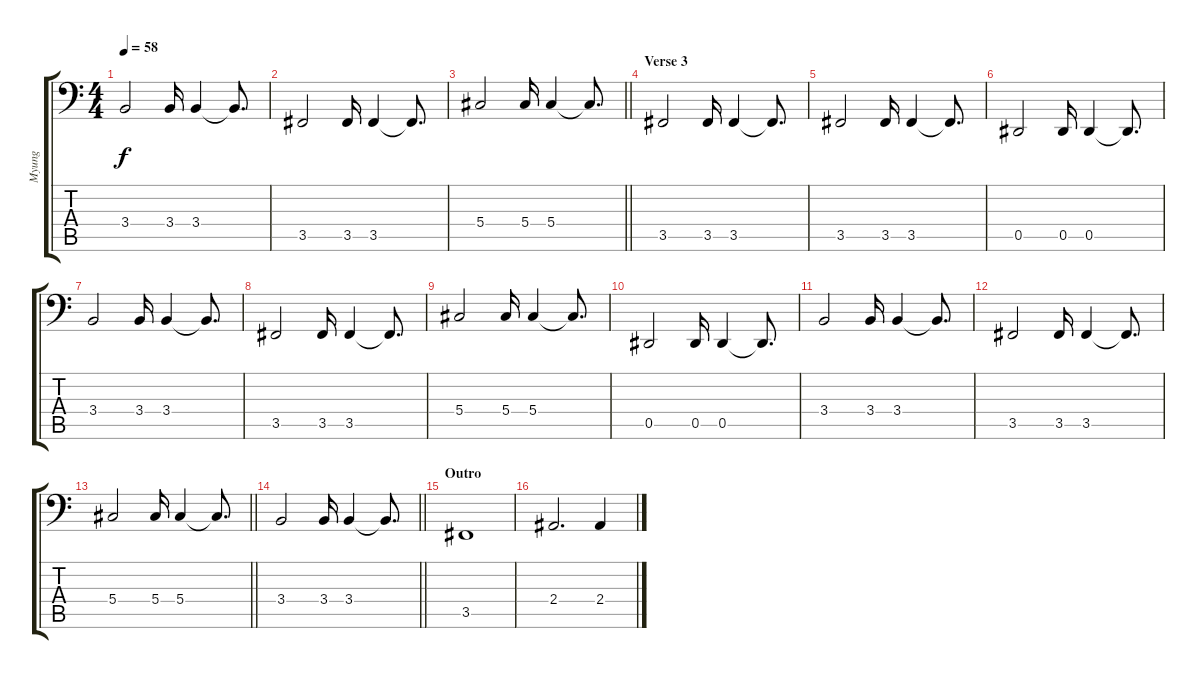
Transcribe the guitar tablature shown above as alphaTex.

\track ("Myung" "Myung") {instrument electricbassfinger}
\staff {score tabs}
\tuning (B2 Gb2 Db2 Ab1 Eb1 Bb0) {hide}
\ts (4 4)
\tempo 58
\clef f4
\ks c
3.4.2{dy f} 3.4.16 3.4.4 3.4{t}.8{d} |
3.5.2 3.5.16 3.5.4 3.5{t}.8{d} |
\barLineRight lightlight
5.4.2 5.4.16 5.4.4 5.4{t}.8{d} |
\section ("" "Verse 3")
3.5.2 3.5.16 3.5.4 3.5{t}.8{d} |
3.5.2 3.5.16 3.5.4 3.5{t}.8{d} |
0.5.2 0.5.16 0.5.4 0.5{t}.8{d} |
3.4.2 3.4.16 3.4.4 3.4{t}.8{d} |
3.5.2 3.5.16 3.5.4 3.5{t}.8{d} |
5.4.2 5.4.16 5.4.4 5.4{t}.8{d} |
0.5.2 0.5.16 0.5.4 0.5{t}.8{d} |
3.4.2 3.4.16 3.4.4 3.4{t}.8{d} |
3.5.2 3.5.16 3.5.4 3.5{t}.8{d} |
\barLineRight lightlight
5.4.2 5.4.16 5.4.4 5.4{t}.8{d} |
\barLineRight lightlight
3.4.2 3.4.16 3.4.4 3.4{t}.8{d} |
\section ("" "Outro")
3.5.1 |
2.4.2{d} 2.4.4
